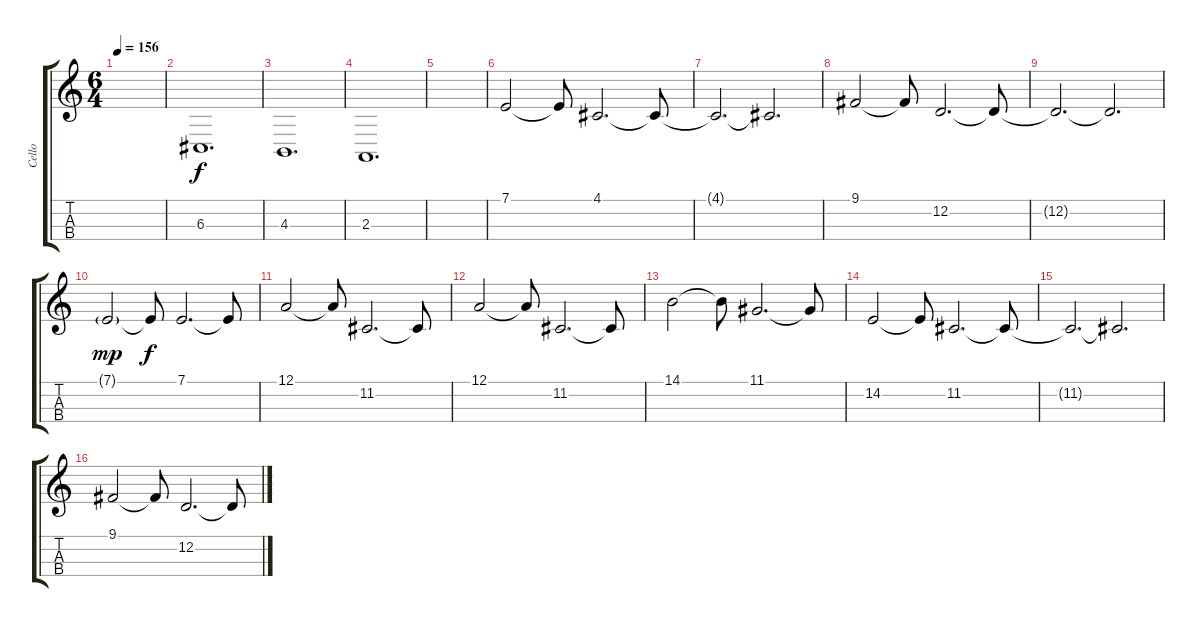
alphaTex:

\track ("Cello" "Cello") {instrument tremolostrings}
\staff {score tabs}
\tuning (A3 D3 G2 C2) {hide}
\ts (6 4)
\tempo 156
\clef g2
\ks c
|
6.3.1{d} |
4.3.1{d} |
2.3.1{d} |
|
7.1.2{balance 2} 7.1{t}.8 4.1.2{d} 4.1{t}.8 |
4.1{t}.2{d} 4.1{t}.2{d} |
9.1.2 9.1{t}.8 12.2.2{d} 12.2{t}.8 |
12.2{t}.2{d} 12.2{t}.2{d} |
7.1{g}.2{dy mp} 7.1{t}.8{dy f} 7.1.2{d} 7.1{t}.8 |
12.1.2 12.1{t}.8 11.2.2{d} 11.2{t}.8 |
12.1.2 12.1{t}.8 11.2.2{d} 11.2{t}.8 |
14.1.2 14.1{t}.8 11.1.2{d} 11.1{t}.8 |
14.2.2{balance 2} 14.2{t}.8 11.2.2{d} 11.2{t}.8 |
11.2{t}.2{d} 11.2{t}.2{d} |
9.1.2 9.1{t}.8 12.2.2{d} 12.2{t}.8
